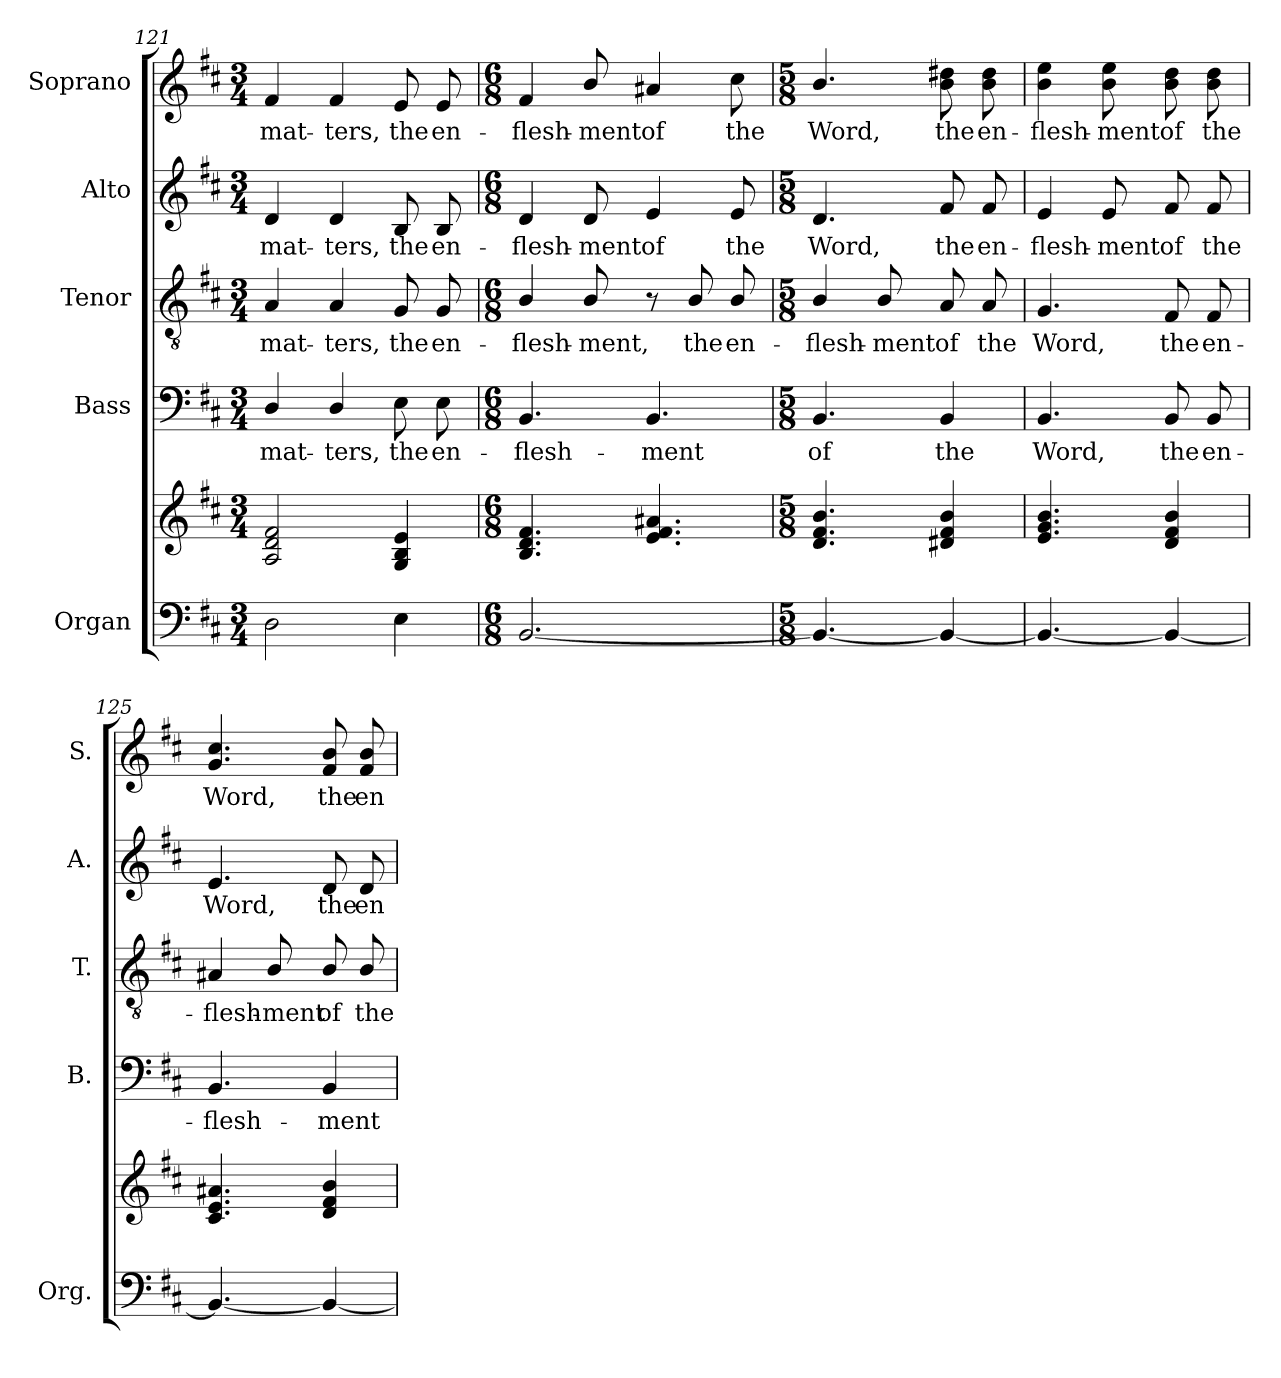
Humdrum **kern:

**kern	**kern	**kern	**text	**kern	**text	**kern	**text	**kern	**text
*part5	*part5	*part4	*part4	*part3	*part3	*part2	*part2	*part1	*part1
*staff6	*staff5	*staff4	*staff4	*staff3	*staff3	*staff2	*staff2	*staff1	*staff1
*I"Organ	*	*I"Bass	*	*I"Tenor	*	*I"Alto	*	*I"Soprano	*
*I'Org.	*	*I'B.	*	*I'T.	*	*I'A.	*	*I'S.	*
!!LO:LB:g=z
*clefF4	*clefG2	*clefF4	*	*clefGv2	*	*clefG2	*	*clefG2	*
*	*	*	*	*ITrd7c12	*	*	*	*	*
*k[f#c#]	*k[f#c#]	*k[f#c#]	*	*k[f#c#]	*	*k[f#c#]	*	*k[f#c#]	*
*D:	*D:	*D:	*	*D:	*	*D:	*	*D:	*
*M3/4	*M3/4	*M3/4	*	*M3/4	*	*M3/4	*	*M3/4	*
=121	=121	=121	=121	=121	=121	=121	=121	=121	=121
!	!	!	!LO:LY:b:color=#000000	!	!	!	!	!	!
!	!	!	!	!	!LO:LY:b:color=#000000	!	!	!	!
!	!	!	!	!	!	!	!LO:LY:b:color=#000000	!	!
!	!	!	!	!	!	!	!	!	!LO:LY:b:color=#000000
2Di\	2Ai/ 2di 2f#i	4Di/	mat-	4AAi/	mat-	4di/	mat-	4f#i/	mat-
!	!	!	!LO:LY:b:color=#000000	!	!	!	!	!	!
!	!	!	!	!	!LO:LY:b:color=#000000	!	!	!	!
!	!	!	!	!	!	!	!LO:LY:b:color=#000000	!	!
!	!	!	!	!	!	!	!	!	!LO:LY:b:color=#000000
.	.	4Di/	-ters,	4AAi/	-ters,	4di/	-ters,	4f#i/	-ters,
!	!	!	!LO:LY:b:color=#000000	!	!	!	!	!	!
!	!	!	!	!	!LO:LY:b:color=#000000	!	!	!	!
!	!	!	!	!	!	!	!LO:LY:b:color=#000000	!	!
!	!	!	!	!	!	!	!	!	!LO:LY:b:color=#000000
4Ei\	4Gi/ 4Bi 4ei	8Ei\	the	8GGi/	the	8Bi/	the	8ei/	the
!	!	!	!LO:LY:b:color=#000000	!	!	!	!	!	!
!	!	!	!	!	!LO:LY:b:color=#000000	!	!	!	!
!	!	!	!	!	!	!	!LO:LY:b:color=#000000	!	!
!	!	!	!	!	!	!	!	!	!LO:LY:b:color=#000000
.	.	8Ei\	en-	8GGi/	en-	8Bi/	en-	8ei/	en-
=122	=122	=122	=122	=122	=122	=122	=122	=122	=122
*M6/8	*M6/8	*M6/8	*	*M6/8	*	*M6/8	*	*M6/8	*
!	!	!	!LO:LY:b:color=#000000	!	!	!	!	!	!
!	!	!	!	!	!LO:LY:b:color=#000000	!	!	!	!
!	!	!	!	!	!	!	!LO:LY:b:color=#000000	!	!
!	!	!	!	!	!	!	!	!	!LO:LY:b:color=#000000
[2.BBi/	4.Bi/ 4.di 4.f#i	4.BBi/	-flesh-	4BBi/	-flesh-	4di/	-flesh-	4f#i/	-flesh-
!	!	!	!	!	!LO:LY:b:color=#000000	!	!	!	!
!	!	!	!	!	!	!	!LO:LY:b:color=#000000	!	!
!	!	!	!	!	!	!	!	!	!LO:LY:b:color=#000000
.	.	.	.	8BBi/	-ment,	8di/	-ment	8bi/	-ment
!	!	!	!LO:LY:b:color=#000000	!	!	!	!	!	!
!	!	!	!	!	!	!	!LO:LY:b:color=#000000	!	!
!	!	!	!	!	!	!	!	!	!LO:LY:b:color=#000000
.	4.ei/ 4.f#i 4.a#Xi	4.BBi/	-ment	8r	.	4ei/	of	4a#Xi/	of
!	!	!	!	!	!LO:LY:b:color=#000000	!	!	!	!
.	.	.	.	8BBi/	the	.	.	.	.
!	!	!	!	!	!LO:LY:b:color=#000000	!	!	!	!
!	!	!	!	!	!	!	!LO:LY:b:color=#000000	!	!
!	!	!	!	!	!	!	!	!	!LO:LY:b:color=#000000
.	.	.	.	8BBi/	en-	8ei/	the	8cc#i\	the
=123	=123	=123	=123	=123	=123	=123	=123	=123	=123
*M5/8	*M5/8	*M5/8	*	*M5/8	*	*M5/8	*	*M5/8	*
!	!	!	!LO:LY:b:color=#000000	!	!	!	!	!	!
!	!	!	!	!	!LO:LY:b:color=#000000	!	!	!	!
!	!	!	!	!	!	!	!LO:LY:b:color=#000000	!	!
!	!	!	!	!	!	!	!	!	!LO:LY:b:color=#000000
4.BBi/_	4.di/ 4.f#i 4.bi	4.BBi/	of	4BBi/	-flesh-	4.di/	Word,	4.bi/	Word,
!	!	!	!	!	!LO:LY:b:color=#000000	!	!	!	!
.	.	.	.	8BBi/	-ment	.	.	.	.
!	!	!	!LO:LY:b:color=#000000	!	!	!	!	!	!
!	!	!	!	!	!LO:LY:b:color=#000000	!	!	!	!
!	!	!	!	!	!	!	!LO:LY:b:color=#000000	!	!
!	!	!	!	!	!	!	!	!	!LO:LY:b:color=#000000
4BBi/_	4d#Xi/ 4f#i 4bi	4BBi/	the	8AAi/	of	8f#i/	the	8bi\ 8dd#Xi	the
!	!	!	!	!	!LO:LY:b:color=#000000	!	!	!	!
!	!	!	!	!	!	!	!LO:LY:b:color=#000000	!	!
!	!	!	!	!	!	!	!	!	!LO:LY:b:color=#000000
.	.	.	.	8AAi/	the	8f#i/	en-	8bi\ 8dd#i	en-
=124	=124	=124	=124	=124	=124	=124	=124	=124	=124
!	!	!	!LO:LY:b:color=#000000	!	!	!	!	!	!
!	!	!	!	!	!LO:LY:b:color=#000000	!	!	!	!
!	!	!	!	!	!	!	!LO:LY:b:color=#000000	!	!
!	!	!	!	!	!	!	!	!	!LO:LY:b:color=#000000
4.BBi/_	4.ei/ 4.gi 4.bi	4.BBi/	Word,	4.GGi/	Word,	4ei/	-flesh-	4bi\ 4eei	-flesh-
!	!	!	!	!	!	!	!LO:LY:b:color=#000000	!	!
!	!	!	!	!	!	!	!	!	!LO:LY:b:color=#000000
.	.	.	.	.	.	8ei/	-ment	8bi\ 8eei	-ment
!	!	!	!LO:LY:b:color=#000000	!	!	!	!	!	!
!	!	!	!	!	!LO:LY:b:color=#000000	!	!	!	!
!	!	!	!	!	!	!	!LO:LY:b:color=#000000	!	!
!	!	!	!	!	!	!	!	!	!LO:LY:b:color=#000000
4BBi/_	4di/ 4f#i 4bi	8BBi/	the	8FF#i/	the	8f#i/	of	8bi\ 8ddi	of
!	!	!	!LO:LY:b:color=#000000	!	!	!	!	!	!
!	!	!	!	!	!LO:LY:b:color=#000000	!	!	!	!
!	!	!	!	!	!	!	!LO:LY:b:color=#000000	!	!
!	!	!	!	!	!	!	!	!	!LO:LY:b:color=#000000
.	.	8BBi/	en-	8FF#i/	en-	8f#i/	the	8bi\ 8ddi	the
!!LO:PB:g=z
=125	=125	=125	=125	=125	=125	=125	=125	=125	=125
!	!	!	!LO:LY:b:color=#000000	!	!	!	!	!	!
!	!	!	!	!	!LO:LY:b:color=#000000	!	!	!	!
!	!	!	!	!	!	!	!LO:LY:b:color=#000000	!	!
!	!	!	!	!	!	!	!	!	!LO:LY:b:color=#000000
4.BBi/_	4.c#i/ 4.ei 4.a#Xi	4.BBi/	-flesh-	4AA#Xi/	-flesh-	4.ei/	Word,	4.gi/ 4.cc#i	Word,
!	!	!	!	!	!LO:LY:b:color=#000000	!	!	!	!
.	.	.	.	8BBi/	-ment	.	.	.	.
!	!	!	!LO:LY:b:color=#000000	!	!	!	!	!	!
!	!	!	!	!	!LO:LY:b:color=#000000	!	!	!	!
!	!	!	!	!	!	!	!LO:LY:b:color=#000000	!	!
!	!	!	!	!	!	!	!	!	!LO:LY:b:color=#000000
4BBi/_	4di/ 4f#i 4bi	4BBi/	-ment	8BBi/	of	8di/	the	8f#i/ 8bi	the
!	!	!	!	!	!LO:LY:b:color=#000000	!	!	!	!
!	!	!	!	!	!	!	!LO:LY:b:color=#000000	!	!
!	!	!	!	!	!	!	!	!	!LO:LY:b:color=#000000
.	.	.	.	8BBi/	the	8di/	en-	8f#i/ 8bi	en-
=	=	=	=	=	=	=	=	=	=
*-	*-	*-	*-	*-	*-	*-	*-	*-	*-
